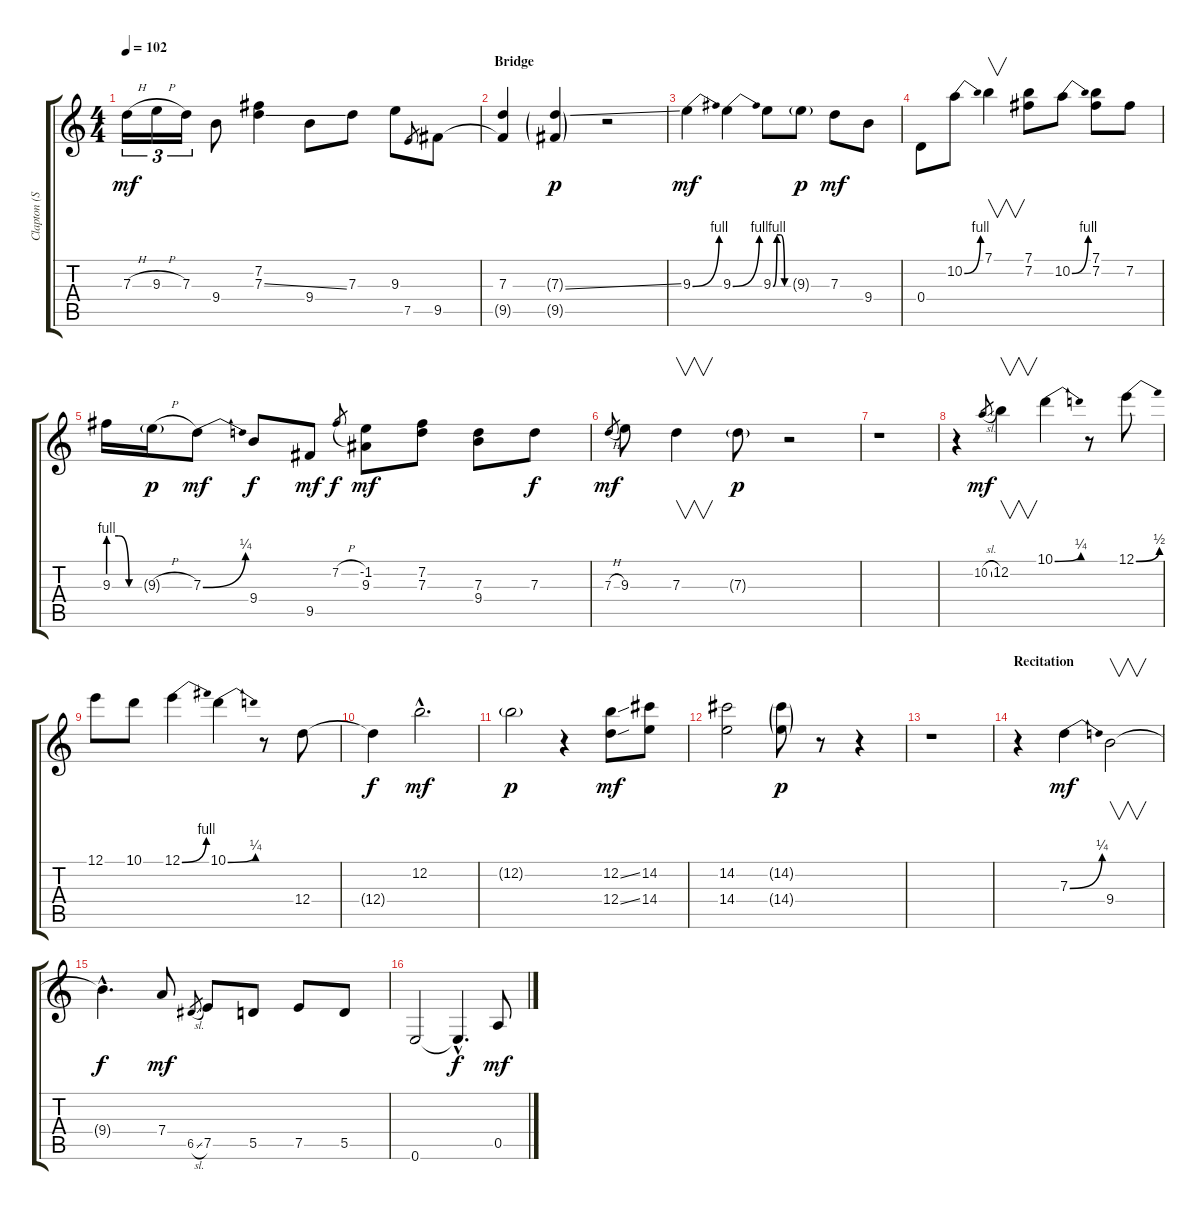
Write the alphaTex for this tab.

\track ("Clapton (Slight Dist.)" "Clapton (S") {instrument electricguitarjazz}
\staff {score tabs}
\tuning (E4 B3 G3 D3 A2 E2) {hide}
\ts (4 4)
\tempo 102
\clef g2
\ks c
7.3{h}.16{tu (3 2) dy mf} 9.3{h}.16{tu (3 2)} 7.3.16{tu (3 2)} 9.4.8 (7.2 7.3{ss}).4 9.4.8 7.3.8 9.3.8 7.5.8{gr} 9.5.8 |
\section ("" "Bridge")
(7.3 9.5{t}).4 (7.3{ss g} 9.5{g}).4{dy p} r.2 |
9.3{be (bend 0 0 60 4)}.4{dy mf} 9.3{be (bend 0 0 60 4)}.4 9.3{be (custom 0 0 15 4 30 4 45 0 60 0)}.8 9.3{g}.8{dy p} 7.3.8{dy mf} 9.4.8 |
0.4.8 10.2{be (bend 0 0 60 4)}.8 7.1.4{v} (7.1 7.2).8 10.2{be (bend 0 0 60 4)}.8 (7.1 7.2).8 7.2.8 |
9.3{be (custom 0 4 20 4 40 0 60 0)}.16 9.3{h g}.16{dy p} 7.3{be (bend 0 0 60 1)}.8{dy mf} 9.4.8{dy f} 9.5.8{dy mf} 7.2{h}.8{gr dy f} (-1.2 9.3).8{dy mf} (7.2 7.3).8 (7.3 9.4).8 7.3.8{dy f} |
7.3{h}.8{gr dy mf} 9.3.8 7.3.4{v} 7.3{g}.8{dy p} r.2 |
r.1 |
r.4 10.2{sl}.8{gr dy mf} 12.2.4{v} 10.1{be (bend 0 0 60 1)}.4 r.8 12.1{be (bend 0 0 60 2)}.8 |
12.1.8 10.1.8 12.1{be (bend 0 0 60 4)}.4 10.1{be (bend 0 0 60 1)}.4 r.8 12.4.8 |
12.4{t}.4{dy f} 12.2{hac}.2{d dy mf} |
12.2{g}.2{dy p} r.4 (12.2{ss} 12.4{ss}).8{dy mf} (14.2 14.4).8 |
(14.2 14.4).2 (14.2{g} 14.4{g}).8{dy p} r.8 r.4 |
r.1 |
\section ("" "Recitation")
r.4 7.3{be (bend 0 0 60 1)}.4{dy mf} 9.4.2{v} |
9.4{hac t}.4{d dy f} 7.4.8{dy mf} 6.5{sl}.8{gr} 7.5.8 5.5.8 7.5.8 5.5.8 |
0.6.2 0.6{hac t}.4{d dy f} 0.5.8{dy mf}
